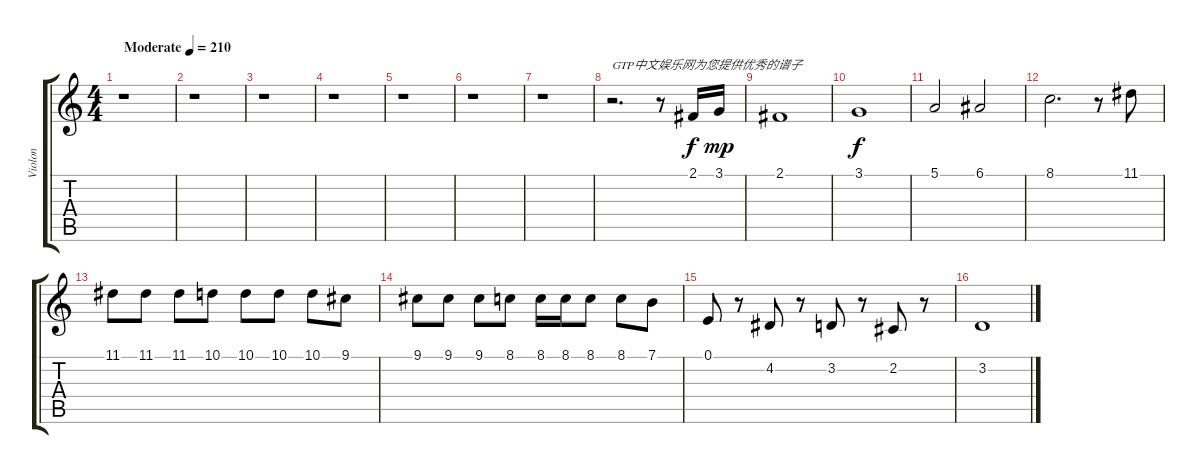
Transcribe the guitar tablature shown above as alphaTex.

\track ("Violon" "Violon") {instrument violin}
\staff {score tabs}
\tuning (E4 B3 G3 D3 A2 E2) {hide}
\ts (4 4)
\tempo (210 "Moderate")
\clef g2
\ks c
r.1{dy f instrument violin} |
r.1 |
r.1 |
r.1 |
r.1 |
r.1 |
r.1 |
r.2{d txt "GTP中文娱乐网为您提供优秀的谱子"} r.8 2.1.16 3.1.16{dy mp} |
2.1.1 |
3.1.1{dy f} |
5.1.2 6.1.2 |
8.1.2{d} r.8 11.1.8 |
11.1.8 11.1.8 11.1.8 10.1.8 10.1.8 10.1.8 10.1.8 9.1.8 |
9.1.8 9.1.8 9.1.8 8.1.8 8.1.16 8.1.16 8.1.8 8.1.8 7.1.8 |
0.1.8 r.8 4.2.8 r.8 3.2.8 r.8 2.2.8 r.8 |
3.2.1
